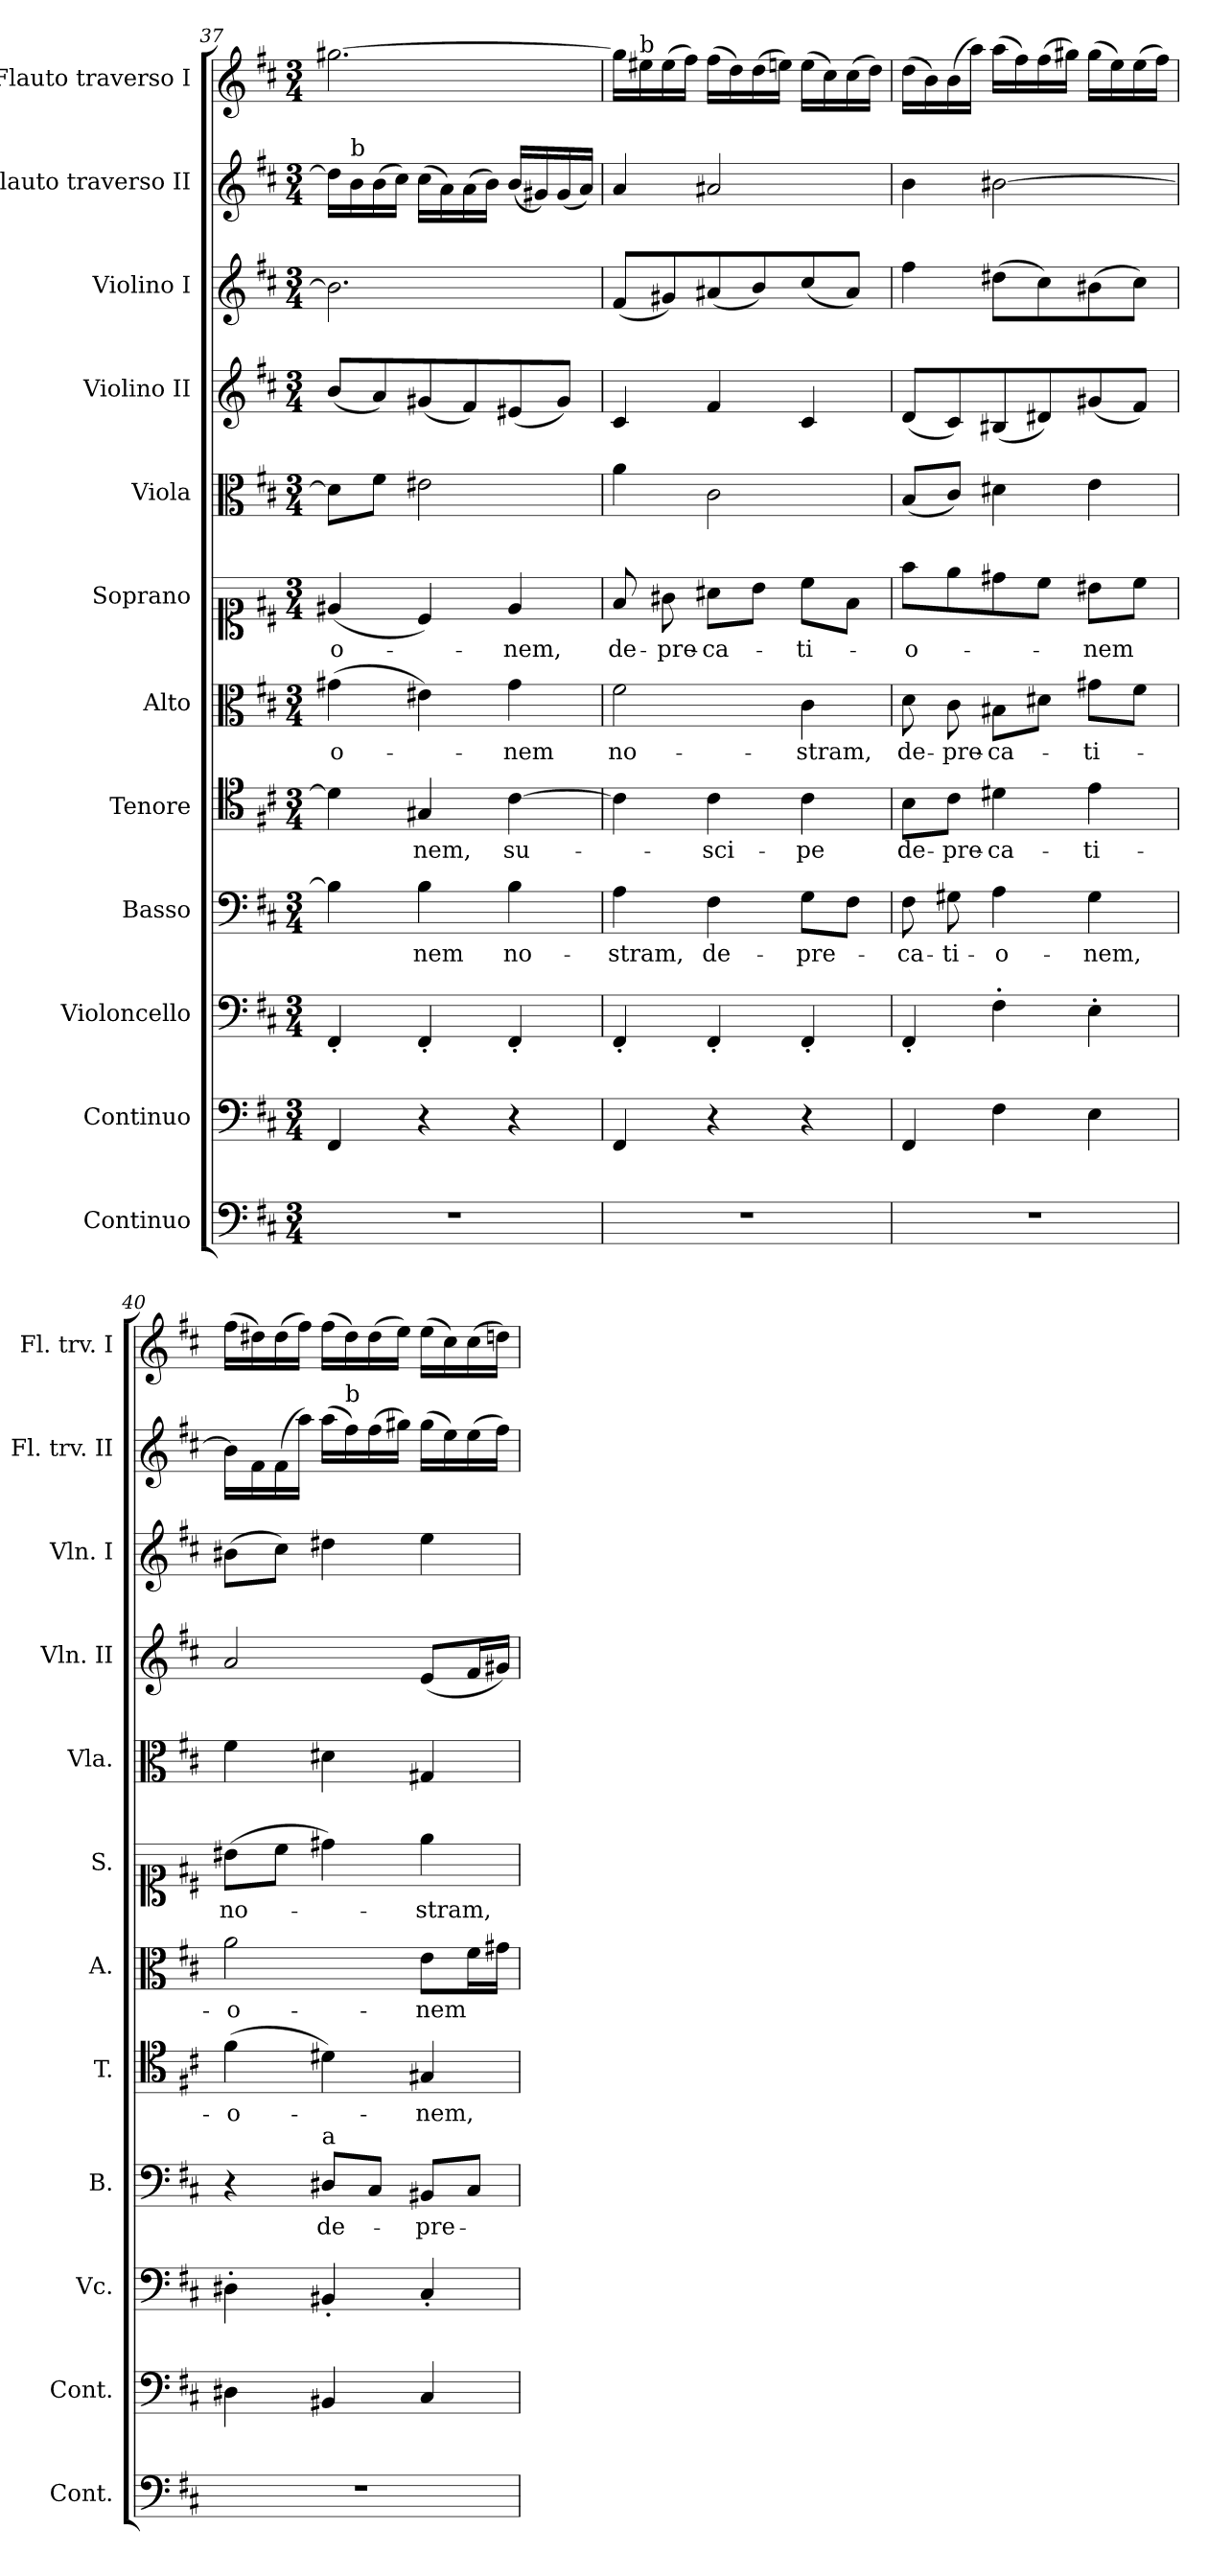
**kern	**kern	**kern	**kern	**text	**kern	**text	**kern	**text	**kern	**text	**kern	**kern	**kern	**kern	**kern
*part12	*part11	*part10	*part9	*part9	*part8	*part8	*part7	*part7	*part6	*part6	*part5	*part4	*part3	*part2	*part1
*staff12	*staff11	*staff10	*staff9	*staff9	*staff8	*staff8	*staff7	*staff7	*staff6	*staff6	*staff5	*staff4	*staff3	*staff2	*staff1
*I"Continuo	*I"Continuo	*I"Violoncello	*I"Basso	*	*I"Tenore	*	*I"Alto	*	*I"Soprano	*	*I"Viola	*I"Violino II	*I"Violino I	*I"Flauto traverso II	*I"Flauto traverso I
*I'Cont.	*I'Cont.	*I'Vc.	*I'B.	*	*I'T.	*	*I'A.	*	*I'S.	*	*I'Vla.	*I'Vln. II	*I'Vln. I	*I'Fl. trv. II	*I'Fl. trv. I
*clefF4	*clefF4	*clefF4	*clefF4	*	*clefC4	*	*clefC3	*	*clefC1	*	*clefC3	*clefG2	*clefG2	*clefG2	*clefG2
*k[f#c#]	*k[f#c#]	*k[f#c#]	*k[f#c#]	*	*k[f#c#]	*	*k[f#c#]	*	*k[f#c#]	*	*k[f#c#]	*k[f#c#]	*k[f#c#]	*k[f#c#]	*k[f#c#]
*M3/4	*M3/4	*M3/4	*M3/4	*	*M3/4	*	*M3/4	*	*M3/4	*	*M3/4	*M3/4	*M3/4	*M3/4	*M3/4
=37	=37	=37	=37	=37	=37	=37	=37	=37	=37	=37	=37	=37	=37	=37	=37
2.r	4FF#/	4FF#'/	4B\]	.	4d\]	.	(4g#X\	-o-	(4e#X/	-o-	8d\L]	(8b/L	2.b\]	16dd\LL]	[2.gg#X\
!	!	!	!	!	!	!	!	!	!	!	!	!	!	!LO:TX:a:t=b	!
.	.	.	.	.	.	.	.	.	.	.	.	.	.	16b\	.
.	.	.	.	.	.	.	.	.	.	.	8f#\J	8a/)	.	(16b\	.
.	.	.	.	.	.	.	.	.	.	.	.	.	.	16cc#\JJ)	.
.	4r	4FF#'/	4B\	-nem	4G#X/	-nem,	4e#X\)	.	4c#/)	.	2e#X\	(8g#X/	.	(16cc#\LL	.
.	.	.	.	.	.	.	.	.	.	.	.	.	.	16a\)	.
.	.	.	.	.	.	.	.	.	.	.	.	8f#/)	.	(16a\	.
.	.	.	.	.	.	.	.	.	.	.	.	.	.	16b\JJ)	.
.	4r	4FF#'/	4B\	no-	[4c#\	su-	4g#\	-nem	4e#/	-nem,	.	(8e#X/	.	(16b/LL	.
.	.	.	.	.	.	.	.	.	.	.	.	.	.	16g#X/)	.
.	.	.	.	.	.	.	.	.	.	.	.	8g#/J)	.	(16g#/	.
.	.	.	.	.	.	.	.	.	.	.	.	.	.	16a/JJ)	.
=38	=38	=38	=38	=38	=38	=38	=38	=38	=38	=38	=38	=38	=38	=38	=38
2.r	4FF#/	4FF#'/	4A\	-stram,	4c#\]	.	2f#\	no-	8f#/	de-	4a\	4c#/	(8f#/L	4a/	16gg#\LL]
!	!	!	!	!	!	!	!	!	!	!	!	!	!	!	!LO:TX:a:t=b
.	.	.	.	.	.	.	.	.	.	.	.	.	.	.	16ee#X\
.	.	.	.	.	.	.	.	.	8g#X\	-pre-	.	.	8g#X/)	.	(16ee#\
.	.	.	.	.	.	.	.	.	.	.	.	.	.	.	16ff#\JJ)
.	4r	4FF#'/	4F#\	de-	4c#\	-sci-	.	.	8a#X\L	-ca-	2c#\	4f#/	(8a#X/	2a#X/	(16ff#\LL
.	.	.	.	.	.	.	.	.	.	.	.	.	.	.	16dd\)
.	.	.	.	.	.	.	.	.	8b\J	.	.	.	8b/)	.	(16dd\
.	.	.	.	.	.	.	.	.	.	.	.	.	.	.	16een\JJ)
.	4r	4FF#'/	8G\L	-pre-	4c#\	-pe	4c#\	-stram,	8cc#\L	-ti-	.	4c#/	(8cc#/	.	(16ee\LL
.	.	.	.	.	.	.	.	.	.	.	.	.	.	.	16cc#\)
.	.	.	8F#\J	.	.	.	.	.	8f#\J	.	.	.	8a#/J)	.	(16cc#\
.	.	.	.	.	.	.	.	.	.	.	.	.	.	.	16dd\JJ)
=39	=39	=39	=39	=39	=39	=39	=39	=39	=39	=39	=39	=39	=39	=39	=39
2.r	4FF#/	4FF#'/	8F#\	-ca-	8B\L	de-	8d\	de-	8ff#\L	-o-	(8B/L	(8d/L	4ff#\	4b\	(16dd\LL
.	.	.	.	.	.	.	.	.	.	.	.	.	.	.	16b\)
.	.	.	8G#X\	-ti-	8c#\J	-pre-	8c#\	-pre-	8ee\	.	8c#/J)	8c#/)	.	.	(16b\
.	.	.	.	.	.	.	.	.	.	.	.	.	.	.	16aa\JJ)
.	4F#\	4F#'\	4A\	-o-	4d#X\	-ca-	8B#X\L	-ca-	8dd#X\	.	4d#X\	(8B#X/	(8dd#X\L	[2b#X\	(16aa\LL
.	.	.	.	.	.	.	.	.	.	.	.	.	.	.	16ff#\)
.	.	.	.	.	.	.	8d#X\J	.	8cc#\J	.	.	8d#X/)	8cc#\)	.	(16ff#\
.	.	.	.	.	.	.	.	.	.	.	.	.	.	.	16gg#X\JJ)
.	4E\	4E'\	4G#\	-nem,	4e\	-ti-	8g#X\L	-ti-	8b#X\L	-nem	4e\	(8g#X/	(8b#X\	.	(16gg#\LL
.	.	.	.	.	.	.	.	.	.	.	.	.	.	.	16ee\)
.	.	.	.	.	.	.	8f#\J	.	8cc#\J	.	.	8f#/J)	8cc#\J)	.	(16ee\
.	.	.	.	.	.	.	.	.	.	.	.	.	.	.	16ff#\JJ)
=40	=40	=40	=40	=40	=40	=40	=40	=40	=40	=40	=40	=40	=40	=40	=40
2.r	4D#X\	4D#X'\	4r	.	(4f#\	-o-	2a\	-o-	(8b#X\L	no-	4f#\	2a/	(8b#X\L	16b#\LL]	(16ff#\LL
.	.	.	.	.	.	.	.	.	.	.	.	.	.	16f#\	16dd#X\)
.	.	.	.	.	.	.	.	.	8cc#\J	.	.	.	8cc#\J)	(16f#\	(16dd#\
.	.	.	.	.	.	.	.	.	.	.	.	.	.	16aa\JJ)	16ff#\JJ)
!	!	!	!LO:TX:a:t=a	!	!	!	!	!	!	!	!	!	!	!	!
.	4BB#X/	4BB#X'/	8D#X/L	de-	4d#X\)	.	.	.	4dd#X\)	.	4d#X\	.	4dd#X\	(16aa\LL	(16ff#\LL
!	!	!	!	!	!	!	!	!	!	!	!	!	!	!LO:TX:a:t=b	!
.	.	.	.	.	.	.	.	.	.	.	.	.	.	16ff#\)	16dd#\)
.	.	.	8C#/J	.	.	.	.	.	.	.	.	.	.	(16ff#\	(16dd#\
.	.	.	.	.	.	.	.	.	.	.	.	.	.	16gg#X\JJ)	16ee\JJ)
.	4C#/	4C#'/	8BB#X/L	-pre-	4G#X/	-nem,	8e\L	-nem	4ee\	-stram,	4G#X/	(8e/L	4ee\	(16gg#\LL	(16ee\LL
.	.	.	.	.	.	.	.	.	.	.	.	.	.	16ee\)	16cc#\)
.	.	.	8C#/J	.	.	.	16f#\L	.	.	.	.	16f#/L	.	(16ee\	(16cc#\
.	.	.	.	.	.	.	16g#X\JJ	.	.	.	.	16g#X/JJ)	.	16ff#\JJ)	16ddn\JJ)
=	=	=	=	=	=	=	=	=	=	=	=	=	=	=	=
*-	*-	*-	*-	*-	*-	*-	*-	*-	*-	*-	*-	*-	*-	*-	*-
